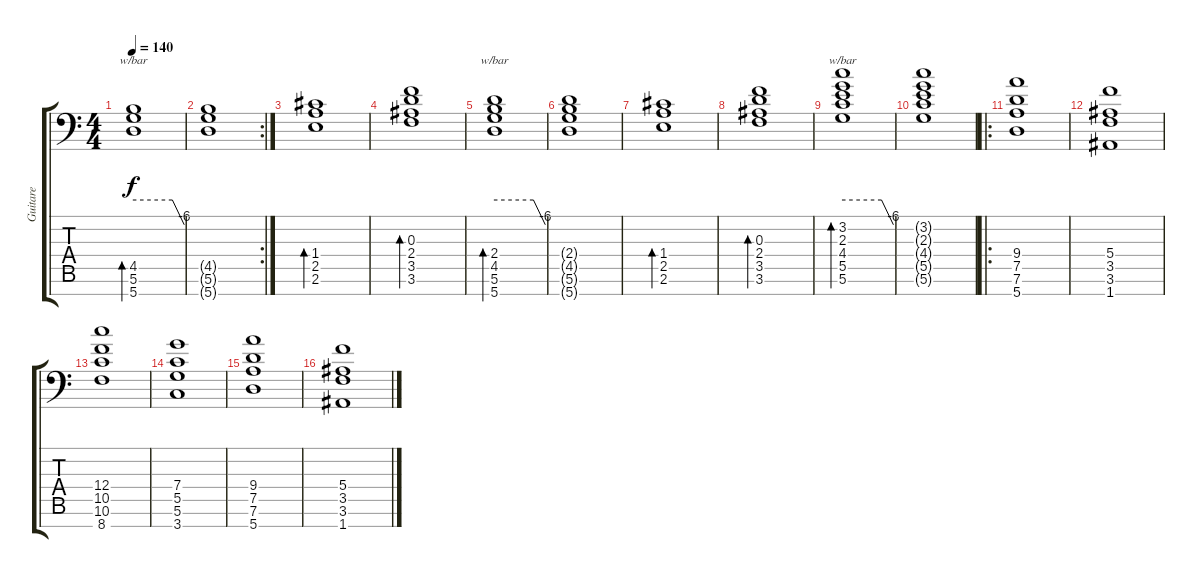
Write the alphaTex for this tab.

\track ("Guitare" "Guitare") {instrument distortionguitar}
\staff {score tabs}
\tuning (D4 A3 F3 C3 G2 D2 A1) {hide}
\ts (4 4)
\tempo 140
\clef f4
\ks c
(4.5 5.6 5.7).1{tbe (custom default 0 0 46 0 60 -24) bd 480 dy f} |
\rc 2
(4.5{t} 5.6{t} 5.7{t}).1 |
(1.4 2.5 2.6).1{bd 480} |
(0.3 2.4 3.5 3.6).1{bd 480} |
(2.4 4.5 5.6 5.7).1{tbe (custom default 0 0 46 0 60 -24) bd 480} |
(2.4{t} 4.5{t} 5.6{t} 5.7{t}).1 |
(1.4 2.5 2.6).1{bd 480} |
(0.3 2.4 3.5 3.6).1{bd 480} |
(3.2 2.3 4.4 5.5 5.6).1{tbe (custom default 0 0 46 0 60 -24) bd 480} |
(3.2{t} 2.3{t} 4.4{t} 5.5{t} 5.6{t}).1 |
\ro
(9.4 7.5 7.6 5.7).1 |
(5.4 3.5 3.6 1.7).1 |
(12.4 10.5 10.6 8.7).1 |
(7.4 5.5 5.6 3.7).1 |
(9.4 7.5 7.6 5.7).1 |
(5.4 3.5 3.6 1.7).1
